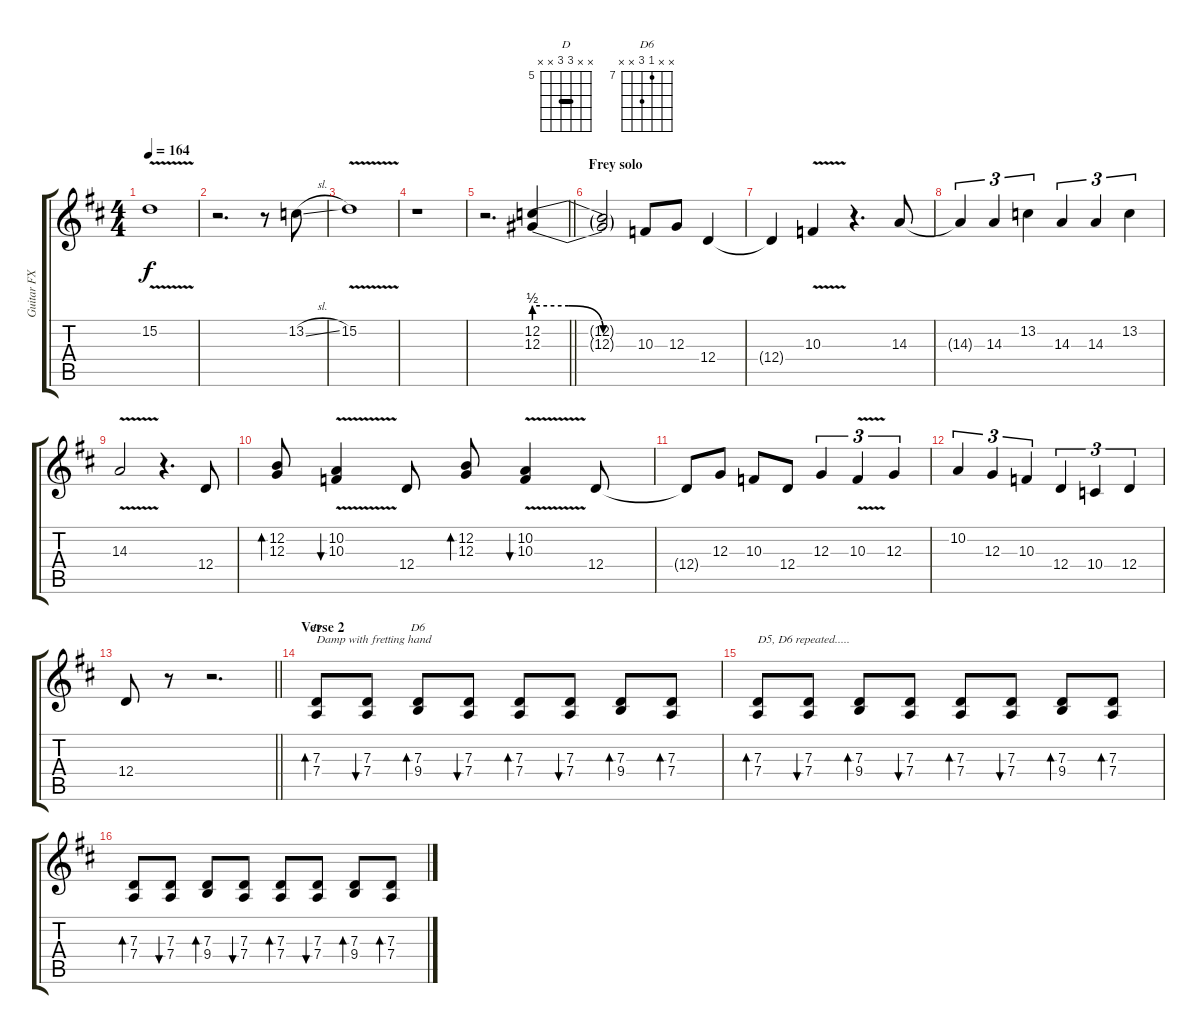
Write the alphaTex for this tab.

\track ("Guitar FX - reverb and delay" "Guitar FX ") {instrument synthstrings2}
\staff {score tabs}
\tuning (E4 B3 G3 D3 A2 E2) {hide}
\chord ("D" x x 7 7 x x) {firstfret 5 barre 7}
\chord ("D6" x x 7 9 x x) {firstfret 7}
\ts (4 4)
\tempo 164
\clef g2
\ks d
15.2{v}.1{dy f} |
r.2{d} r.8 13.2{sl}.8 |
15.2{v}.1 |
r.1 |
\barLineRight lightlight
r.2{d} (12.2{be (custom 0 2 20 2 40 0 60 0)} 12.3{be (custom 0 2 20 2 40 0 60 0)}).4 |
\section ("" "Frey solo")
(12.2{t} 12.3{t}).2{instrument synthstrings2} 10.3.8 12.3.8 12.4.4 |
12.4{t}.4 10.3{v}.4 r.4{d} 14.3.8 |
14.3{t}.4{tu (3 2)} 14.3.4{tu (3 2)} 13.2.4{tu (3 2)} 14.3.4{tu (3 2)} 14.3.4{tu (3 2)} 13.2.4{tu (3 2)} |
14.3{v}.2 r.4{d} 12.4.8 |
(12.2 12.3).8{bd 60} (10.2 10.3{v}).4{bu 60} 12.4.8 (12.2 12.3).8{bd 60} (10.2 10.3{v}).4{bu 60} 12.4.8 |
12.4{t}.8 12.3.8 10.3.8 12.4.8 12.3.4{tu (3 2)} 10.3{v}.4{tu (3 2)} 12.3.4{tu (3 2)} |
10.2.4{tu (3 2)} 12.3.4{tu (3 2)} 10.3.4{tu (3 2)} 12.4.4{tu (3 2)} 10.4.4{tu (3 2)} 12.4.4{tu (3 2)} |
\barLineRight lightlight
12.4.8 r.8 r.2{d} |
\section ("" "Verse 2")
(7.3 7.4).8{bd 30 ch "D" txt "Damp with fretting hand" volume 7} (7.3 7.4).8{bu 30} (7.3 9.4).8{bd 30 ch "D6"} (7.3 7.4).8{bu 30} (7.3 7.4).8{bd 30} (7.3 7.4).8{bu 30} (7.3 9.4).8{bd 30} (7.3 7.4).8{bd 30} |
(7.3 7.4).8{bd 30 txt "D5, D6 repeated....."} (7.3 7.4).8{bu 30} (7.3 9.4).8{bd 30} (7.3 7.4).8{bu 30} (7.3 7.4).8{bd 30} (7.3 7.4).8{bu 30} (7.3 9.4).8{bd 30} (7.3 7.4).8{bd 30} |
(7.3 7.4).8{bd 30} (7.3 7.4).8{bu 30} (7.3 9.4).8{bd 30} (7.3 7.4).8{bu 30} (7.3 7.4).8{bd 30} (7.3 7.4).8{bu 30} (7.3 9.4).8{bd 30} (7.3 7.4).8{bd 30}
